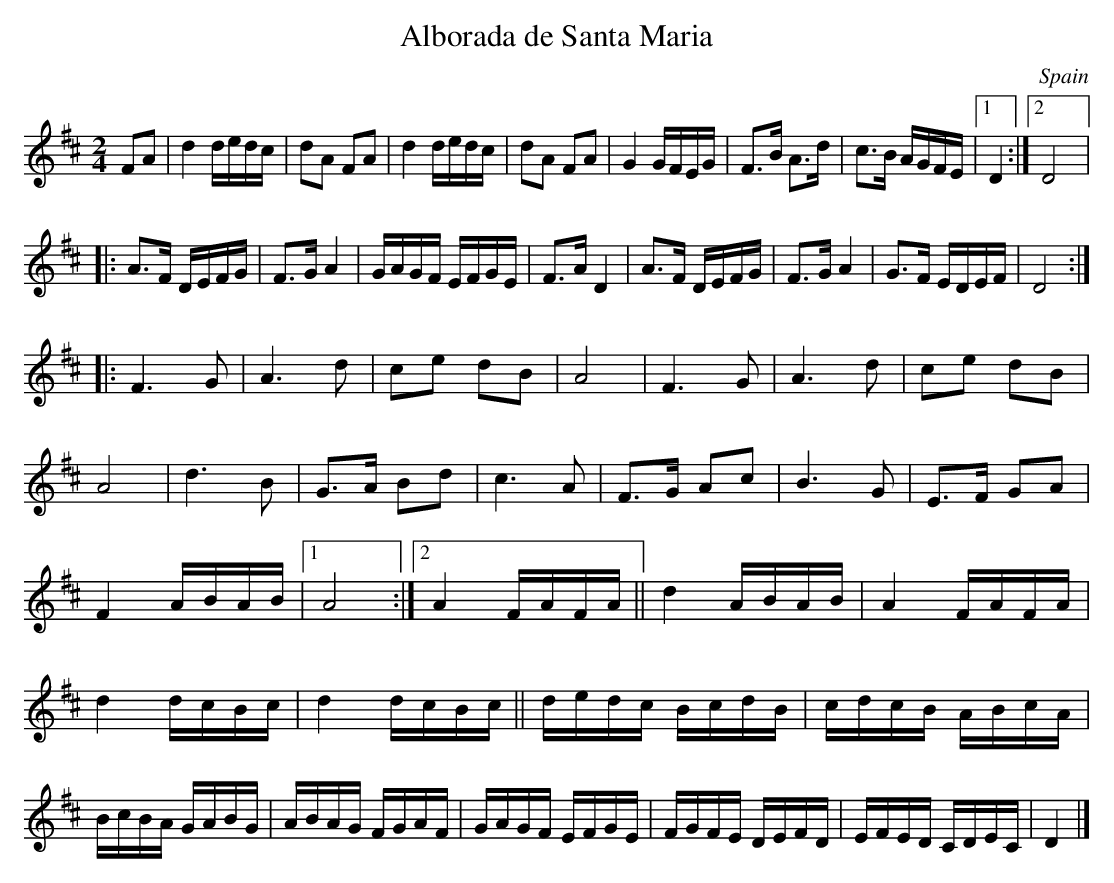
X:1
T:Alborada de Santa Maria
O:Spain
M:2/4
K:D
F2A2|\
d4 dedc| d2A2 F2A2| d4 dedc| d2A2 F2A2|\
G4 GFEG| F3B A3d| c3B AGFE |1 D4 :|2 D8|:
A3F DEFG | F3G A4| GAGF EFGE| F3A D4|\
A3F DEFG| F3G A4| G3F EDEF| D8 ::
F6 G2| A6 d2| c2e2 d2B2| A8|\
F6 G2| A6 d2| c2e2 d2B2| A8|\
d6 B2| G3A B2d2| c6 A2| F3G A2c2| \
B6 G2| E3F G2A2| F4 ABAB|1 A8 :|2 A4 FAFA||\
d4 ABAB| A4 FAFA| d4 dcBc| d4 dcBc||\
dedc BcdB| cdcB ABcA| BcBA GABG| ABAG FGAF|\
GAGF EFGE| FGFE DEFD| EFED CDEC| D4|]
